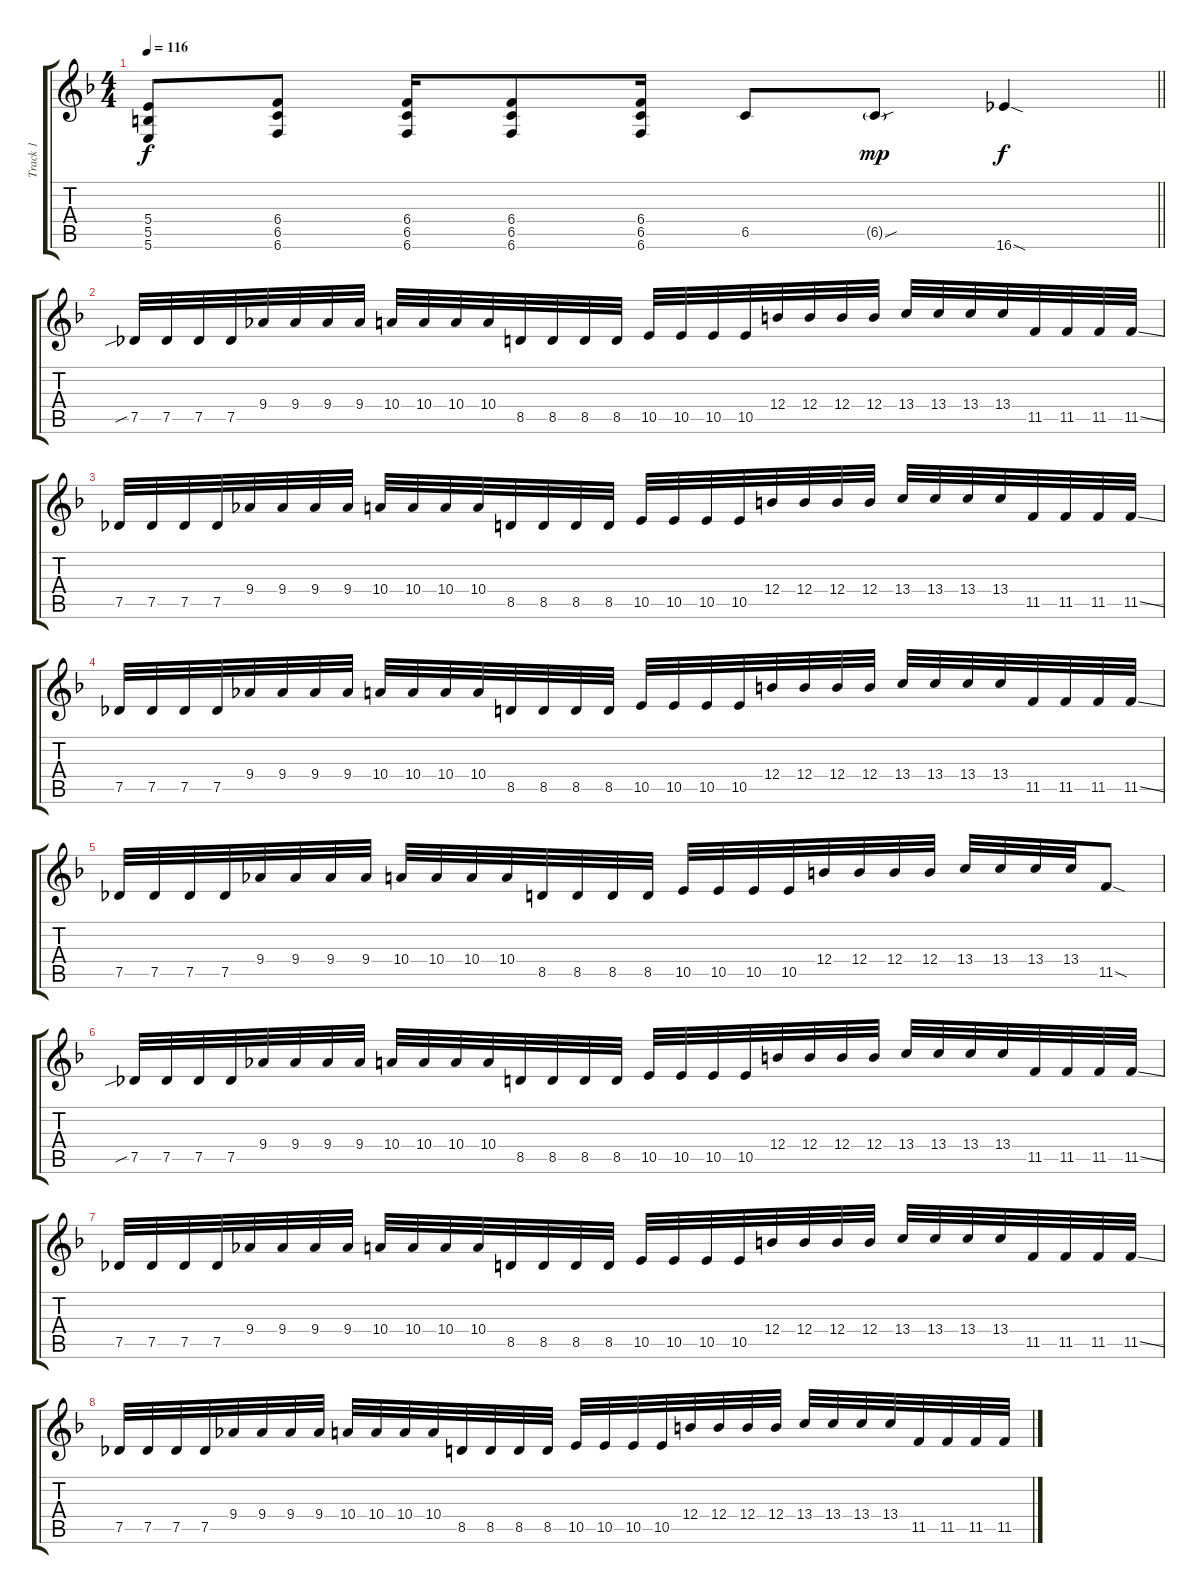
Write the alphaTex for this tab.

\track ("Track 1" "Track 1") {instrument distortionguitar}
\staff {score tabs}
\tuning (Db4 Ab3 E3 B2 Gb2 B1) {hide}
\ts (4 4)
\tempo 116
\clef g2
\barLineRight lightlight
\ks f
(5.4 5.5 5.6).8{dy f} (6.4 6.5 6.6).8 (6.4 6.5 6.6).16 (6.4 6.5 6.6).8 (6.4 6.5 6.6).16 6.5.8 6.5{sou g}.8{dy mp} 16.6{sod}.4{dy f} |
7.5{sib}.32 7.5.32 7.5.32 7.5.32 9.4.32 9.4.32 9.4.32 9.4.32 10.4.32 10.4.32 10.4.32 10.4.32 8.5.32 8.5.32 8.5.32 8.5.32 10.5.32 10.5.32 10.5.32 10.5.32 12.4.32 12.4.32 12.4.32 12.4.32 13.4.32 13.4.32 13.4.32 13.4.32 11.5.32 11.5.32 11.5.32 11.5{ss}.32 |
7.5.32 7.5.32 7.5.32 7.5.32 9.4.32 9.4.32 9.4.32 9.4.32 10.4.32 10.4.32 10.4.32 10.4.32 8.5.32 8.5.32 8.5.32 8.5.32 10.5.32 10.5.32 10.5.32 10.5.32 12.4.32 12.4.32 12.4.32 12.4.32 13.4.32 13.4.32 13.4.32 13.4.32 11.5.32 11.5.32 11.5.32 11.5{ss}.32 |
7.5.32 7.5.32 7.5.32 7.5.32 9.4.32 9.4.32 9.4.32 9.4.32 10.4.32 10.4.32 10.4.32 10.4.32 8.5.32 8.5.32 8.5.32 8.5.32 10.5.32 10.5.32 10.5.32 10.5.32 12.4.32 12.4.32 12.4.32 12.4.32 13.4.32 13.4.32 13.4.32 13.4.32 11.5.32 11.5.32 11.5.32 11.5{ss}.32 |
7.5.32 7.5.32 7.5.32 7.5.32 9.4.32 9.4.32 9.4.32 9.4.32 10.4.32 10.4.32 10.4.32 10.4.32 8.5.32 8.5.32 8.5.32 8.5.32 10.5.32 10.5.32 10.5.32 10.5.32 12.4.32 12.4.32 12.4.32 12.4.32 13.4.32 13.4.32 13.4.32 13.4.32 11.5{sod}.8 |
7.5{sib}.32 7.5.32 7.5.32 7.5.32 9.4.32 9.4.32 9.4.32 9.4.32 10.4.32 10.4.32 10.4.32 10.4.32 8.5.32 8.5.32 8.5.32 8.5.32 10.5.32 10.5.32 10.5.32 10.5.32 12.4.32 12.4.32 12.4.32 12.4.32 13.4.32 13.4.32 13.4.32 13.4.32 11.5.32 11.5.32 11.5.32 11.5{ss}.32 |
7.5.32 7.5.32 7.5.32 7.5.32 9.4.32 9.4.32 9.4.32 9.4.32 10.4.32 10.4.32 10.4.32 10.4.32 8.5.32 8.5.32 8.5.32 8.5.32 10.5.32 10.5.32 10.5.32 10.5.32 12.4.32 12.4.32 12.4.32 12.4.32 13.4.32 13.4.32 13.4.32 13.4.32 11.5.32 11.5.32 11.5.32 11.5{ss}.32 |
7.5.32 7.5.32 7.5.32 7.5.32 9.4.32 9.4.32 9.4.32 9.4.32 10.4.32 10.4.32 10.4.32 10.4.32 8.5.32 8.5.32 8.5.32 8.5.32 10.5.32 10.5.32 10.5.32 10.5.32 12.4.32 12.4.32 12.4.32 12.4.32 13.4.32 13.4.32 13.4.32 13.4.32 11.5.32 11.5.32 11.5.32 11.5{ss}.32
